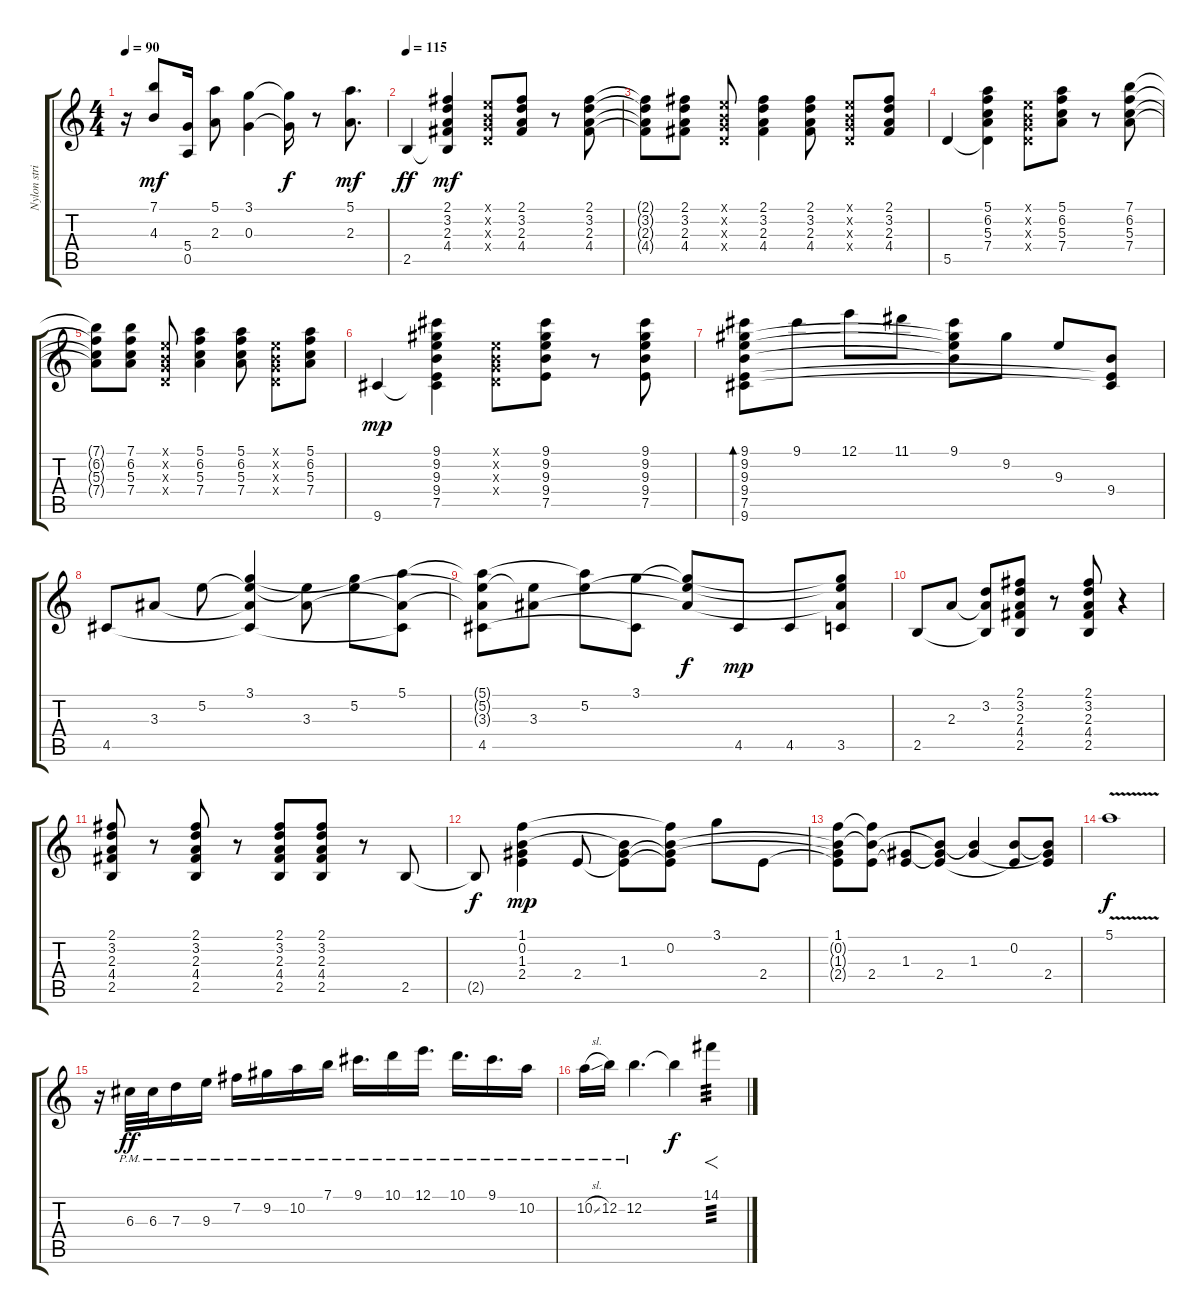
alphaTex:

\track ("Nylon strings guitar" "Nylon stri") {instrument acousticguitarnylon}
\staff {score tabs}
\tuning (E4 B3 G3 D3 A2 E2) {hide}
\ts (4 4)
\tempo 90
\clef g2
\ks c
r.16{dy mf} (7.1 4.3).8 (5.4{t} 0.5{t}).16 (5.1 2.3).8 (3.1 0.3).4 (3.1{t} 0.3{t}).16{dy f} r.8 (5.1 2.3).8{d dy mf} |
\tempo 115
2.5.4{dy ff} (2.1 3.2 2.3 4.4 2.5{t}).4{dy mf} (0.1{x} 0.2{x} 0.3{x} 0.4{x}).8 (2.1 3.2 2.3 4.4).8 r.8 (2.1 3.2 2.3 4.4).8 |
(2.1{t} 3.2{t} 2.3{t} 4.4{t}).8 (2.1 3.2 2.3 4.4).8 (0.1{x} 0.2{x} 0.3{x} 0.4{x}).8 (2.1 3.2 2.3 4.4).4 (2.1 3.2 2.3 4.4).8 (0.1{x} 0.2{x} 0.3{x} 0.4{x}).8 (2.1 3.2 2.3 4.4).8 |
5.5.4 (5.1 6.2 5.3 7.4 5.5{t}).4 (0.1{x} 0.2{x} 0.3{x} 0.4{x}).8 (5.1 6.2 5.3 7.4).8 r.8 (7.1 6.2 5.3 7.4).8 |
(7.1{t} 6.2{t} 5.3{t} 7.4{t}).8 (7.1 6.2 5.3 7.4).8 (0.1{x} 0.2{x} 0.3{x} 0.4{x}).8 (5.1 6.2 5.3 7.4).4 (5.1 6.2 5.3 7.4).8 (0.1{x} 0.2{x} 0.3{x} 0.4{x}).8 (5.1 6.2 5.3 7.4).8 |
9.6.4{dy mp} (9.1 9.2 9.3 9.4 7.5 9.6{t}).4 (0.1{x} 0.2{x} 0.3{x} 0.4{x}).8 (9.1 9.2 9.3 9.4 7.5).8 r.8 (9.1 9.2 9.3 9.4 7.5).8 |
(9.1 9.2 9.3 9.4 7.5 9.6).8{bd 240} 9.1.8 12.1.8 11.1.8 (9.1 9.2{t} 9.3{t} 9.4{t}).8 9.2.8 9.3.8 (9.4 7.5{t} 9.6{t}).8 |
4.5.8 3.3.8 5.2.8 (3.1 5.2{t} 3.3{t} 4.5{t}).4 (5.2{t} 3.3).8 (3.1{t} 5.2).8 (5.1 3.3{t} 4.5{t}).8 |
(5.1{t} 5.2{t} 3.3{t} 4.5).8 (5.2{t} 3.3).8 (5.1{t} 5.2).8 (3.1 4.5{t}).8 (3.1{t} 5.2{t} 3.3{t}).8{dy f} 4.5.8{dy mp} 4.5.8 (3.1{t} 5.2{t} 3.3{t} 3.5).8 |
2.5.8 2.3.8 (3.2 2.3{t} 2.5{t}).8 (2.1 3.2 2.3 4.4 2.5).8 r.8 (2.1 3.2 2.3 4.4 2.5).8 r.4 |
(2.1 3.2 2.3 4.4 2.5).8 r.8 (2.1 3.2 2.3 4.4 2.5).8 r.8 (2.1 3.2 2.3 4.4 2.5).8 (2.1 3.2 2.3 4.4 2.5).8 r.8 2.5.8 |
2.5{t}.8{dy f} (1.1 0.2 1.3 2.4).4{dy mp} 2.4.8 (0.2{t} 1.3 2.4{t}).8 (1.1{t} 0.2 1.3{t} 2.4{t}).8 3.1.8 2.4.8 |
(1.1 0.2{t} 1.3{t} 2.4{t}).8 (1.1{t} 0.2{t} 2.4).8 (1.3 2.4{t}).8 (0.2{t} 1.3{t} 2.4).8 (0.2{t} 1.3).4 (0.2 2.4{t}).8 (0.2{t} 1.3{t} 2.4).8 |
5.1{v}.1{dy f volume 12} |
r.16 6.3{pm}.32{dy ff} 6.3{pm}.32 7.3{pm}.16 9.3{pm}.16 7.2{pm}.16 9.2{pm}.16 10.2{pm}.16 7.1{pm}.16 9.1{pm}.16{d} 10.1{pm}.16 12.1{pm}.16{d} 10.1{pm}.16{d} 9.1{pm}.16{d} 10.2{pm}.16 |
10.2{sl pm}.16 12.2{pm}.16 12.2{pm}.4{d} 12.2{t}.4{dy f} 14.1.4{f tp 3}
